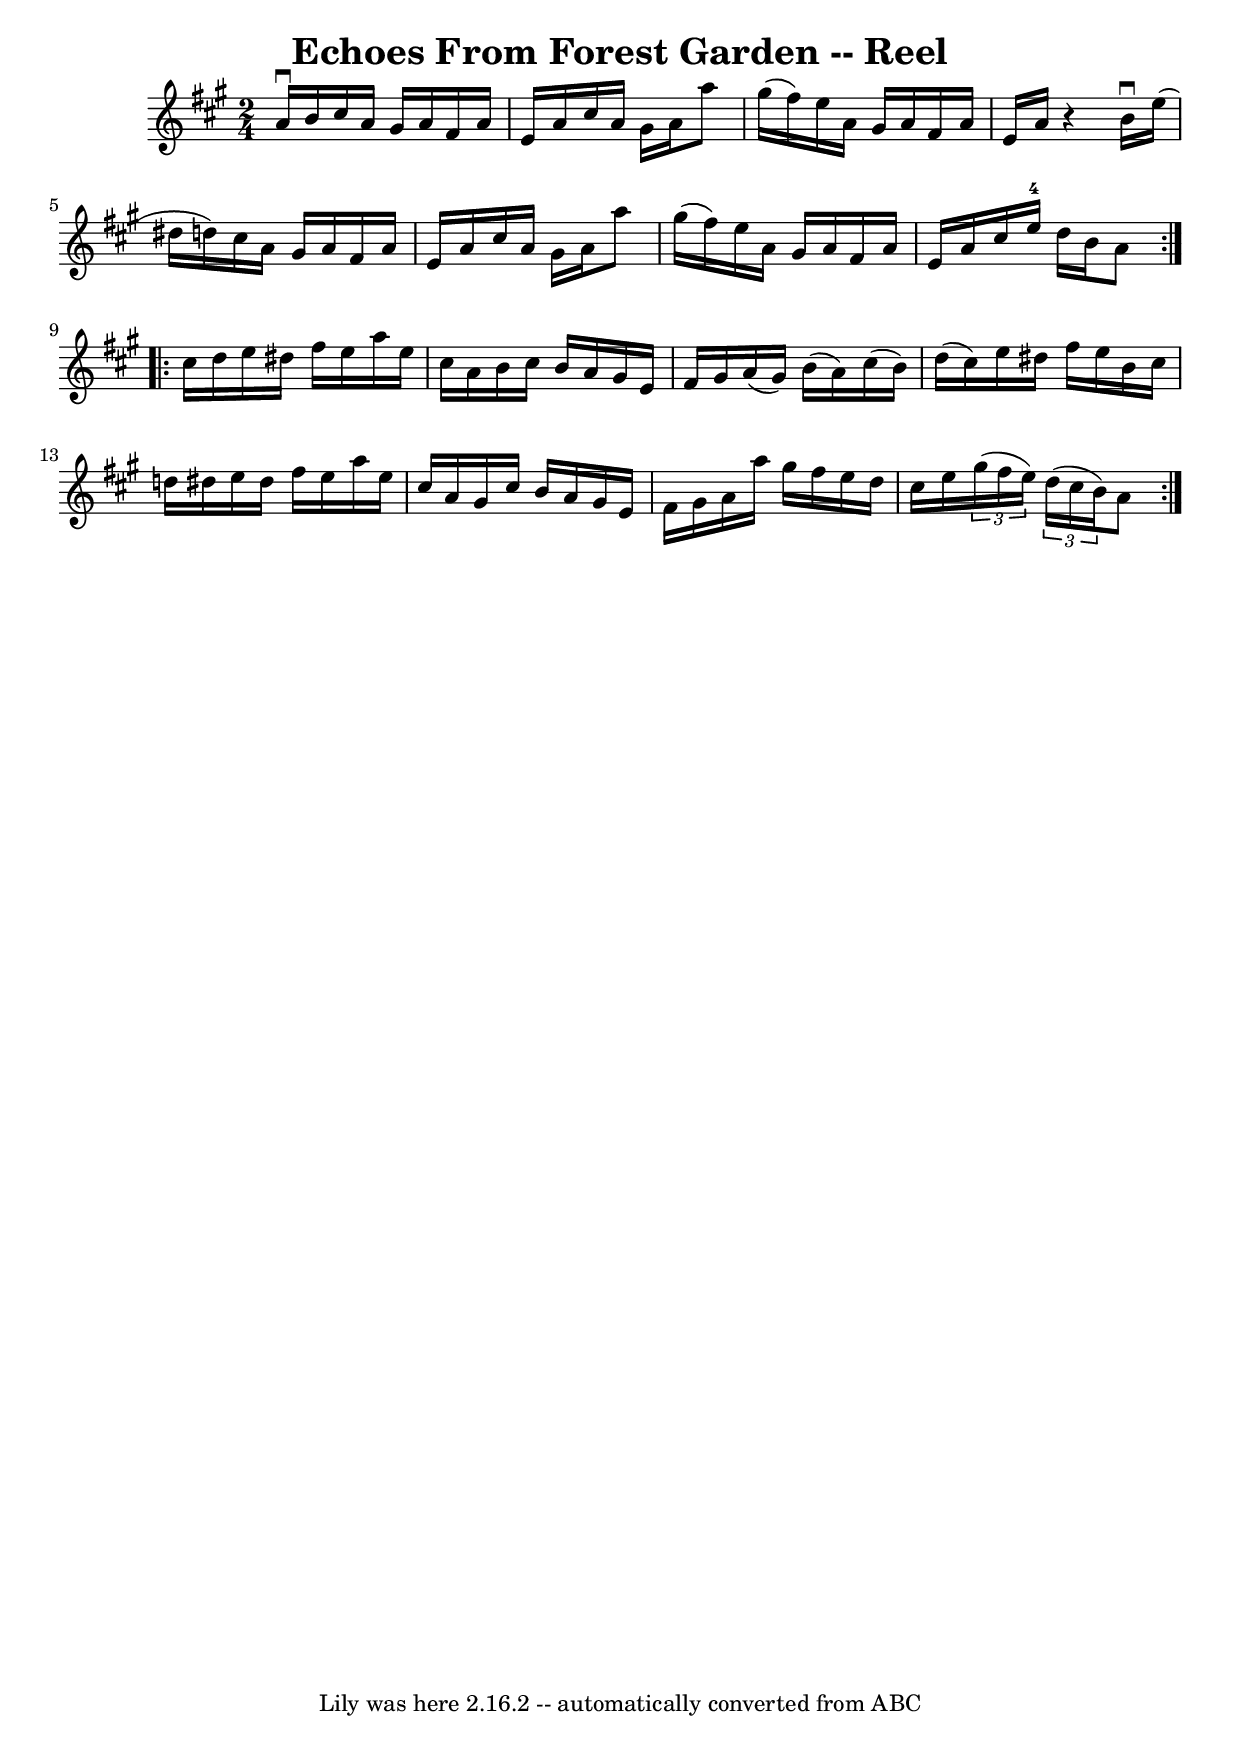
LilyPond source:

\version "2.16.2"
\include "Mammoth.ily"
\header {
  %% book = "Ryan's Mammoth Collection"
  crossRefNumber = "1"
  footnotes = "\\\\169"
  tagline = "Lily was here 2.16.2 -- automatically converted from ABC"
  title = "Echoes From Forest Garden -- Reel"

}
voicedefault =  {



  \repeat volta 2 {

    \time 2/4 
    \key a \major     a'16^\downbow b'16   |
    cis''16 a'16        gis'16 a'16 fis'16 a'16 e'16 a'16     |
    cis''16 a'16      gis'16 a'16 a''8 gis''16 (fis''16)    |
    e''16 a'16      gis'16 a'16 fis'16 a'16 e'16 a'16     |
    r4 b'16^\downbow e''16 (dis''16 d''!16)   |
    cis''16 a'16         gis'16 a'16 fis'16 a'16 e'16 a'16     |
    cis''16 a'16       gis'16 a'16 a''8 gis''16 (fis''16)    |
    e''16 a'16       gis'16 a'16 fis'16 a'16 e'16 a'16     |
    cis''16    
    e''16-4 d''16 b'16 a'8    
  } 
  \repeat volta 2 {     cis''16 d''16    |
    e''16 dis''16 fis''16 e''16 a''16 e''16 cis''16       a'16     |
    b'16 cis''16 b'16 a'16 gis'16 e'16         fis'16 gis'16     |
    a'16 (gis'16) b'16 (a'16)        cis''16 (b'16) d''16 (cis''16)    |
    e''16 dis''16         fis''16 e''16 b'16 cis''16 d''!16 dis''16     |
    e''16       dis''16 fis''16 e''16 a''16 e''16 cis''16 a'16     |
         gis'16 cis''16 b'16 a'16 gis'16 e'16 fis'16 gis'16      |
    a'16 a''16 gis''16 fis''16 e''16 d''16 cis''16         e''16     |
    \times 2/3 { gis''16 (fis''16 e''16) 
	       }   
    \times 2/3 { d''16 (cis''16 b'16) 
	       } a'8  
  }   

}

\score{
  <<

    \context Staff="default"
    {
      \voicedefault 
      
    }

  >>
  \layout {
    
  }
  \midi {
  }

}
